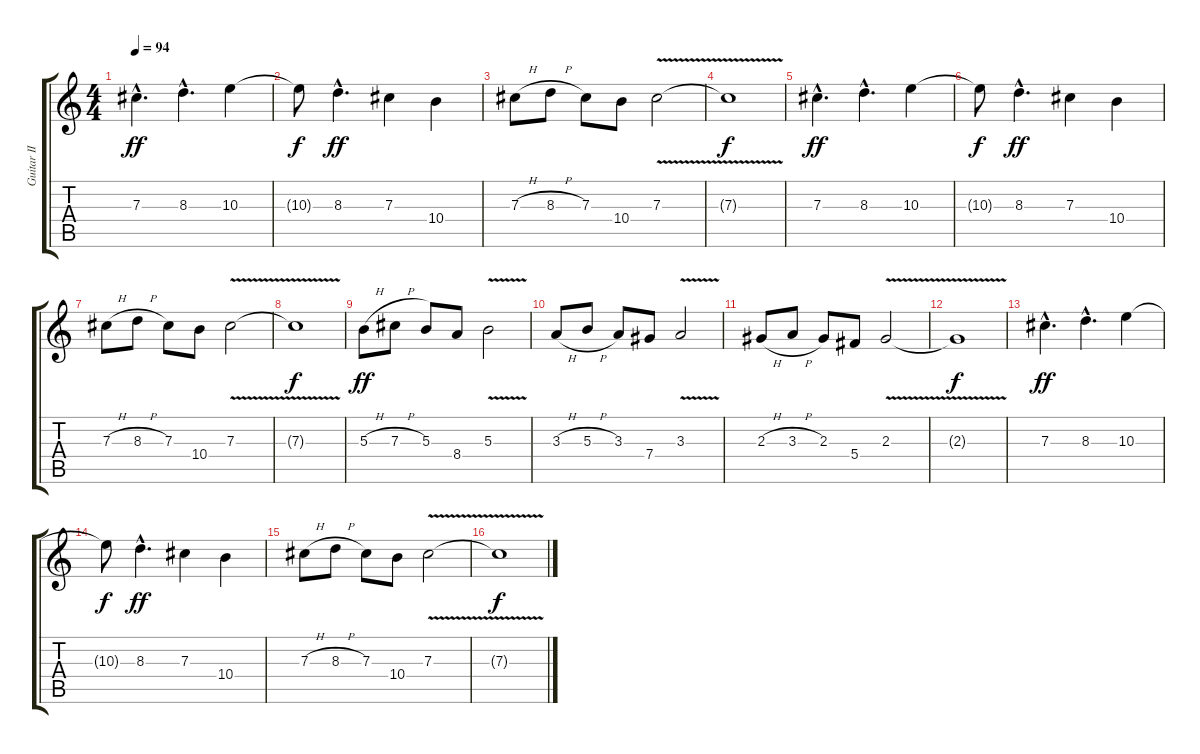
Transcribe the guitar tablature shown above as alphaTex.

\track ("Guitar II" "Guitar II") {instrument overdrivenguitar}
\staff {score tabs}
\tuning (Eb4 Bb3 Gb3 Db3 Ab2 Eb2) {hide}
\ts (4 4)
\tempo 94
\clef g2
\ks c
7.3{hac}.4{d dy ff} 8.3{hac}.4{d} 10.3.4 |
10.3{t}.8{dy f} 8.3{hac}.4{d dy ff} 7.3.4 10.4.4 |
7.3{h}.8 8.3{h}.8 7.3.8 10.4.8 7.3{v}.2 |
7.3{t}.1{dy f} |
7.3{hac}.4{d dy ff} 8.3{hac}.4{d} 10.3.4 |
10.3{t}.8{dy f} 8.3{hac}.4{d dy ff} 7.3.4 10.4.4 |
7.3{h}.8 8.3{h}.8 7.3.8 10.4.8 7.3{v}.2 |
7.3{t}.1{dy f} |
5.3{h}.8{dy ff} 7.3{h}.8 5.3.8 8.4.8 5.3{v}.2 |
3.3{h}.8 5.3{h}.8 3.3.8 7.4.8 3.3{v}.2 |
2.3{h}.8 3.3{h}.8 2.3.8 5.4.8 2.3{v}.2 |
2.3{t}.1{dy f} |
7.3{hac}.4{d dy ff} 8.3{hac}.4{d} 10.3.4 |
10.3{t}.8{dy f} 8.3{hac}.4{d dy ff} 7.3.4 10.4.4 |
7.3{h}.8 8.3{h}.8 7.3.8 10.4.8 7.3{v}.2 |
7.3{t}.1{dy f}
